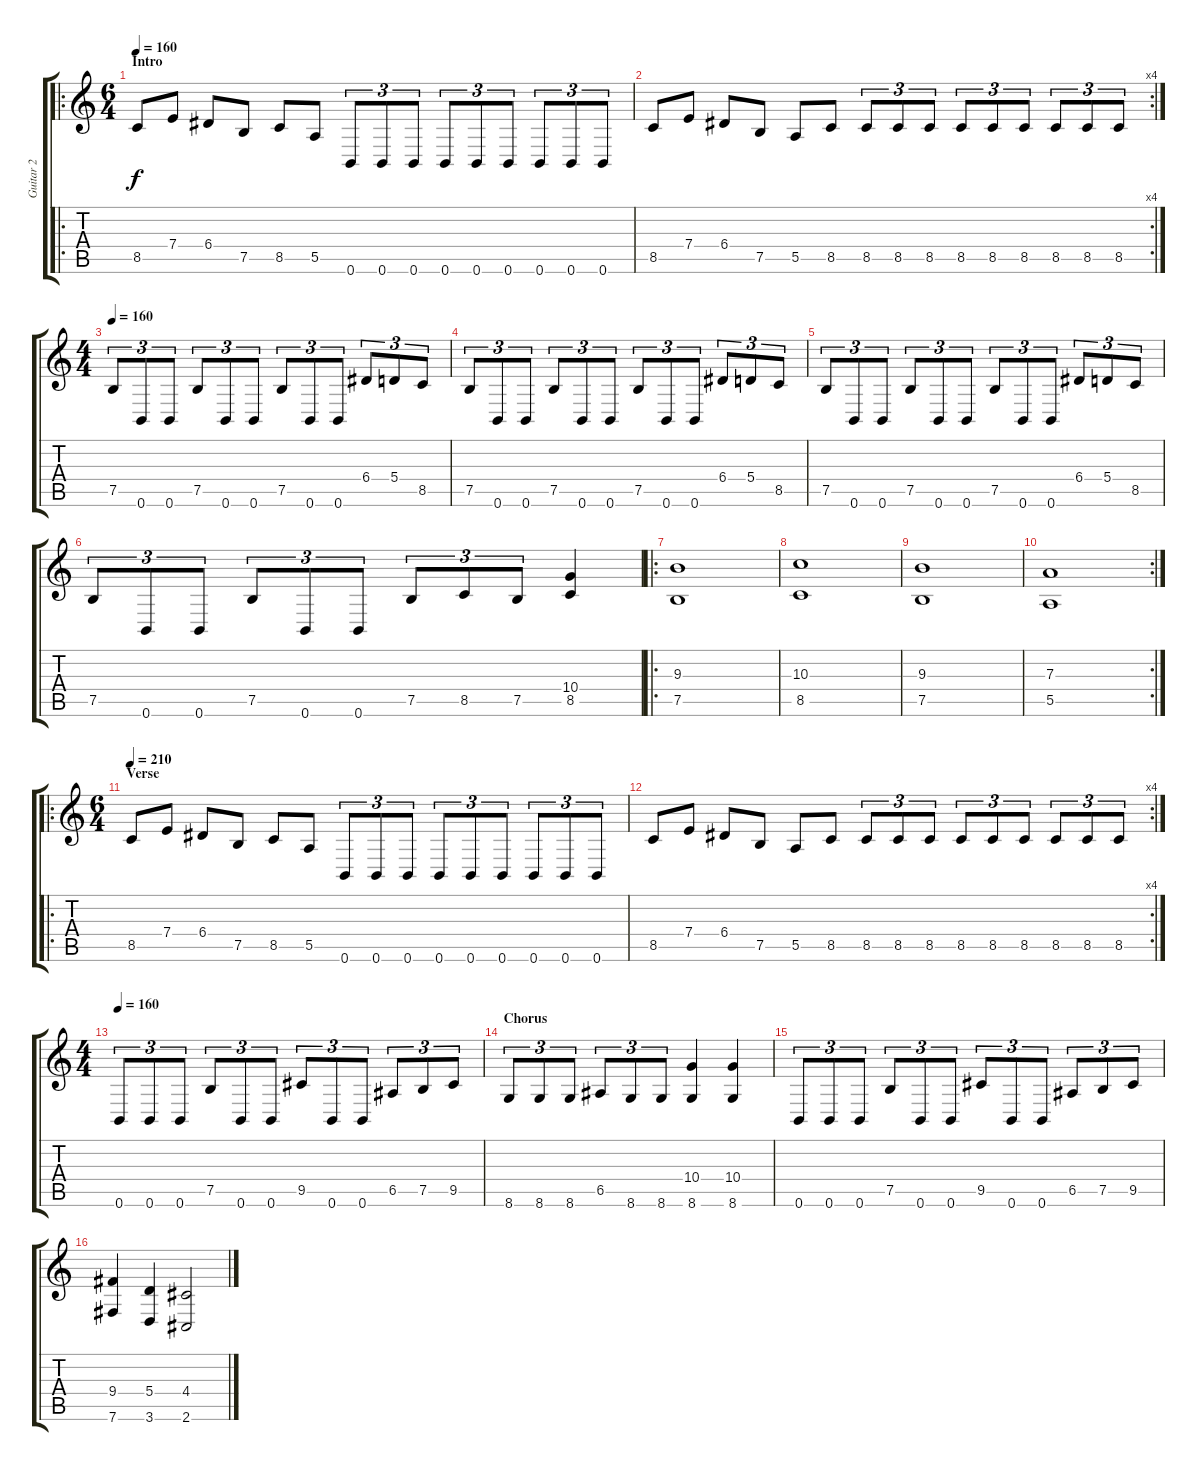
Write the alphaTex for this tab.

\track ("Guitar 2" "Guitar 2") {instrument distortionguitar}
\staff {score tabs}
\tuning (B3 Gb3 D3 A2 E2 B1) {hide}
\ro
\ts (6 4)
\section ("" "Intro")
\tempo 160
\tempo 210
\tempo 160
\clef g2
\ks c
8.5.8{dy f instrument distortionguitar} 7.4.8 6.4.8 7.5.8 8.5.8 5.5.8 0.6.8{tu (3 2)} 0.6.8{tu (3 2)} 0.6.8{tu (3 2)} 0.6.8{tu (3 2)} 0.6.8{tu (3 2)} 0.6.8{tu (3 2)} 0.6.8{tu (3 2)} 0.6.8{tu (3 2)} 0.6.8{tu (3 2)} |
\rc 4
8.5.8 7.4.8 6.4.8 7.5.8 5.5.8 8.5.8 8.5.8{tu (3 2)} 8.5.8{tu (3 2)} 8.5.8{tu (3 2)} 8.5.8{tu (3 2)} 8.5.8{tu (3 2)} 8.5.8{tu (3 2)} 8.5.8{tu (3 2)} 8.5.8{tu (3 2)} 8.5.8{tu (3 2)} |
\ts (4 4)
\tempo 160
7.5.8{tu (3 2)} 0.6.8{tu (3 2)} 0.6.8{tu (3 2)} 7.5.8{tu (3 2)} 0.6.8{tu (3 2)} 0.6.8{tu (3 2)} 7.5.8{tu (3 2)} 0.6.8{tu (3 2)} 0.6.8{tu (3 2)} 6.4.8{tu (3 2)} 5.4.8{tu (3 2)} 8.5.8{tu (3 2)} |
7.5.8{tu (3 2)} 0.6.8{tu (3 2)} 0.6.8{tu (3 2)} 7.5.8{tu (3 2)} 0.6.8{tu (3 2)} 0.6.8{tu (3 2)} 7.5.8{tu (3 2)} 0.6.8{tu (3 2)} 0.6.8{tu (3 2)} 6.4.8{tu (3 2)} 5.4.8{tu (3 2)} 8.5.8{tu (3 2)} |
7.5.8{tu (3 2)} 0.6.8{tu (3 2)} 0.6.8{tu (3 2)} 7.5.8{tu (3 2)} 0.6.8{tu (3 2)} 0.6.8{tu (3 2)} 7.5.8{tu (3 2)} 0.6.8{tu (3 2)} 0.6.8{tu (3 2)} 6.4.8{tu (3 2)} 5.4.8{tu (3 2)} 8.5.8{tu (3 2)} |
7.5.8{tu (3 2)} 0.6.8{tu (3 2)} 0.6.8{tu (3 2)} 7.5.8{tu (3 2)} 0.6.8{tu (3 2)} 0.6.8{tu (3 2)} 7.5.8{tu (3 2)} 8.5.8{tu (3 2)} 7.5.8{tu (3 2)} (10.4 8.5).4 |
\ro
(9.3 7.5).1 |
(10.3 8.5).1 |
(9.3 7.5).1 |
\rc 2
(7.3 5.5).1 |
\ro
\ts (6 4)
\section ("" "Verse")
\tempo 210
8.5.8 7.4.8 6.4.8 7.5.8 8.5.8 5.5.8 0.6.8{tu (3 2)} 0.6.8{tu (3 2)} 0.6.8{tu (3 2)} 0.6.8{tu (3 2)} 0.6.8{tu (3 2)} 0.6.8{tu (3 2)} 0.6.8{tu (3 2)} 0.6.8{tu (3 2)} 0.6.8{tu (3 2)} |
\rc 4
8.5.8 7.4.8 6.4.8 7.5.8 5.5.8 8.5.8 8.5.8{tu (3 2)} 8.5.8{tu (3 2)} 8.5.8{tu (3 2)} 8.5.8{tu (3 2)} 8.5.8{tu (3 2)} 8.5.8{tu (3 2)} 8.5.8{tu (3 2)} 8.5.8{tu (3 2)} 8.5.8{tu (3 2)} |
\ts (4 4)
\tempo 160
0.6.8{tu (3 2)} 0.6.8{tu (3 2)} 0.6.8{tu (3 2)} 7.5.8{tu (3 2)} 0.6.8{tu (3 2)} 0.6.8{tu (3 2)} 9.5.8{tu (3 2)} 0.6.8{tu (3 2)} 0.6.8{tu (3 2)} 6.5.8{tu (3 2)} 7.5.8{tu (3 2)} 9.5.8{tu (3 2)} |
\section ("" "Chorus")
8.6.8{tu (3 2)} 8.6.8{tu (3 2)} 8.6.8{tu (3 2)} 6.5.8{tu (3 2)} 8.6.8{tu (3 2)} 8.6.8{tu (3 2)} (10.4 8.6).4 (10.4 8.6).4 |
0.6.8{tu (3 2)} 0.6.8{tu (3 2)} 0.6.8{tu (3 2)} 7.5.8{tu (3 2)} 0.6.8{tu (3 2)} 0.6.8{tu (3 2)} 9.5.8{tu (3 2)} 0.6.8{tu (3 2)} 0.6.8{tu (3 2)} 6.5.8{tu (3 2)} 7.5.8{tu (3 2)} 9.5.8{tu (3 2)} |
(9.4 7.6).4 (5.4 3.6).4 (4.4 2.6).2
